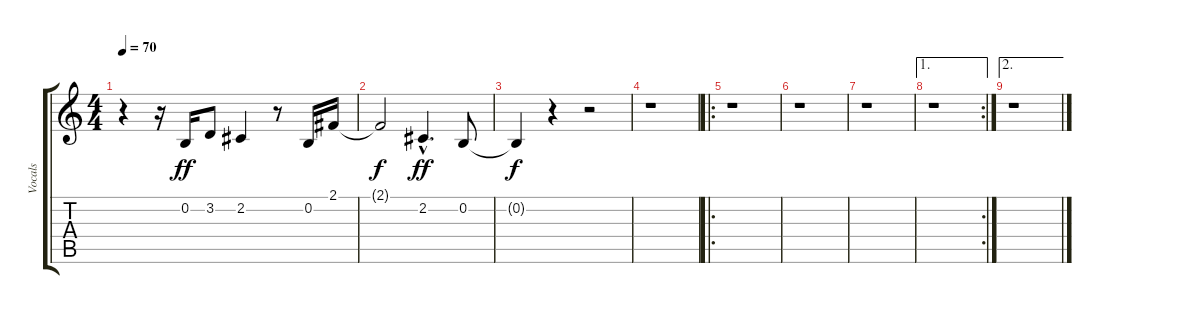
\track ("Vocals" "Vocals") {instrument voiceoohs}
\staff {score tabs}
\tuning (E4 B3 G3 D3 A2 E2) {hide}
\ts (4 4)
\tempo 70
\clef g2
\ks c
r.4{dy ff} r.16 0.2.16 3.2.8 2.2.4 r.8 0.2.16 2.1.16 |
2.1{t}.2{dy f} 2.2{hac}.4{d dy ff} 0.2.8 |
0.2{t}.4{dy f} r.4 r.2 |
r.1 |
\ro
r.1 |
r.1 |
r.1 |
\ae 1
\rc 2
r.1 |
\ae 2
r.1
